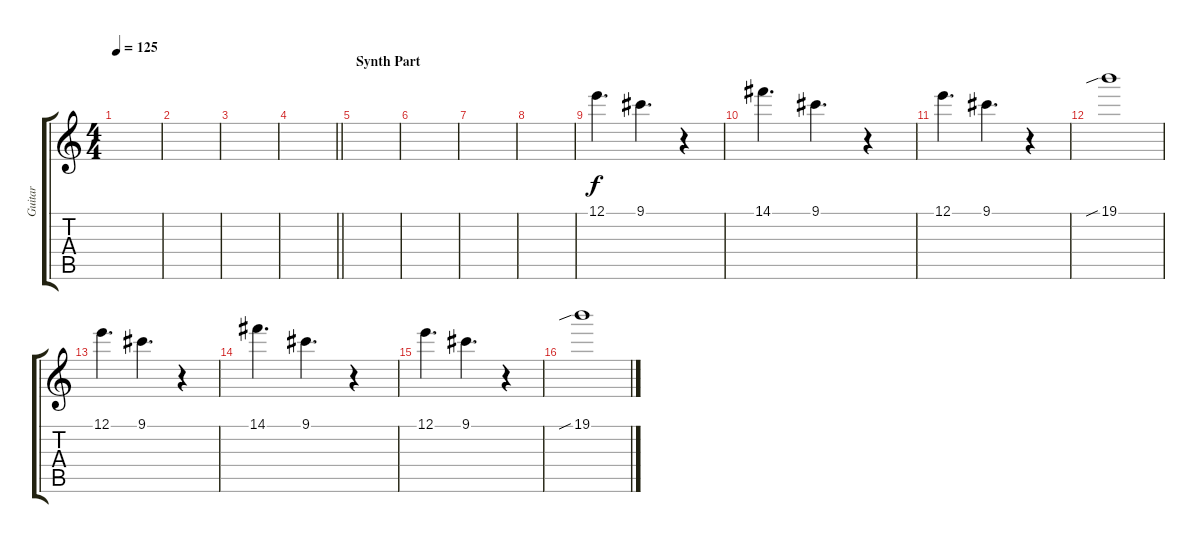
\track ("Guitar" "Guitar") {instrument electricguitarclean}
\staff {score tabs}
\tuning (E4 B3 G3 D3 A2 E2) {hide}
\ts (4 4)
\tempo 125
\clef g2
\ks c
|
|
|
\barLineRight lightlight
|
\section ("" "Synth Part")
|
|
|
|
12.1.4{d volume 13 balance 14 instrument synthbrass2} 9.1.4{d} r.4 |
14.1.4{d} 9.1.4{d} r.4 |
12.1.4{d} 9.1.4{d} r.4 |
19.1{sib}.1 |
12.1.4{d volume 8} 9.1.4{d} r.4 |
14.1.4{d} 9.1.4{d} r.4 |
12.1.4{d} 9.1.4{d} r.4 |
19.1{sib}.1
